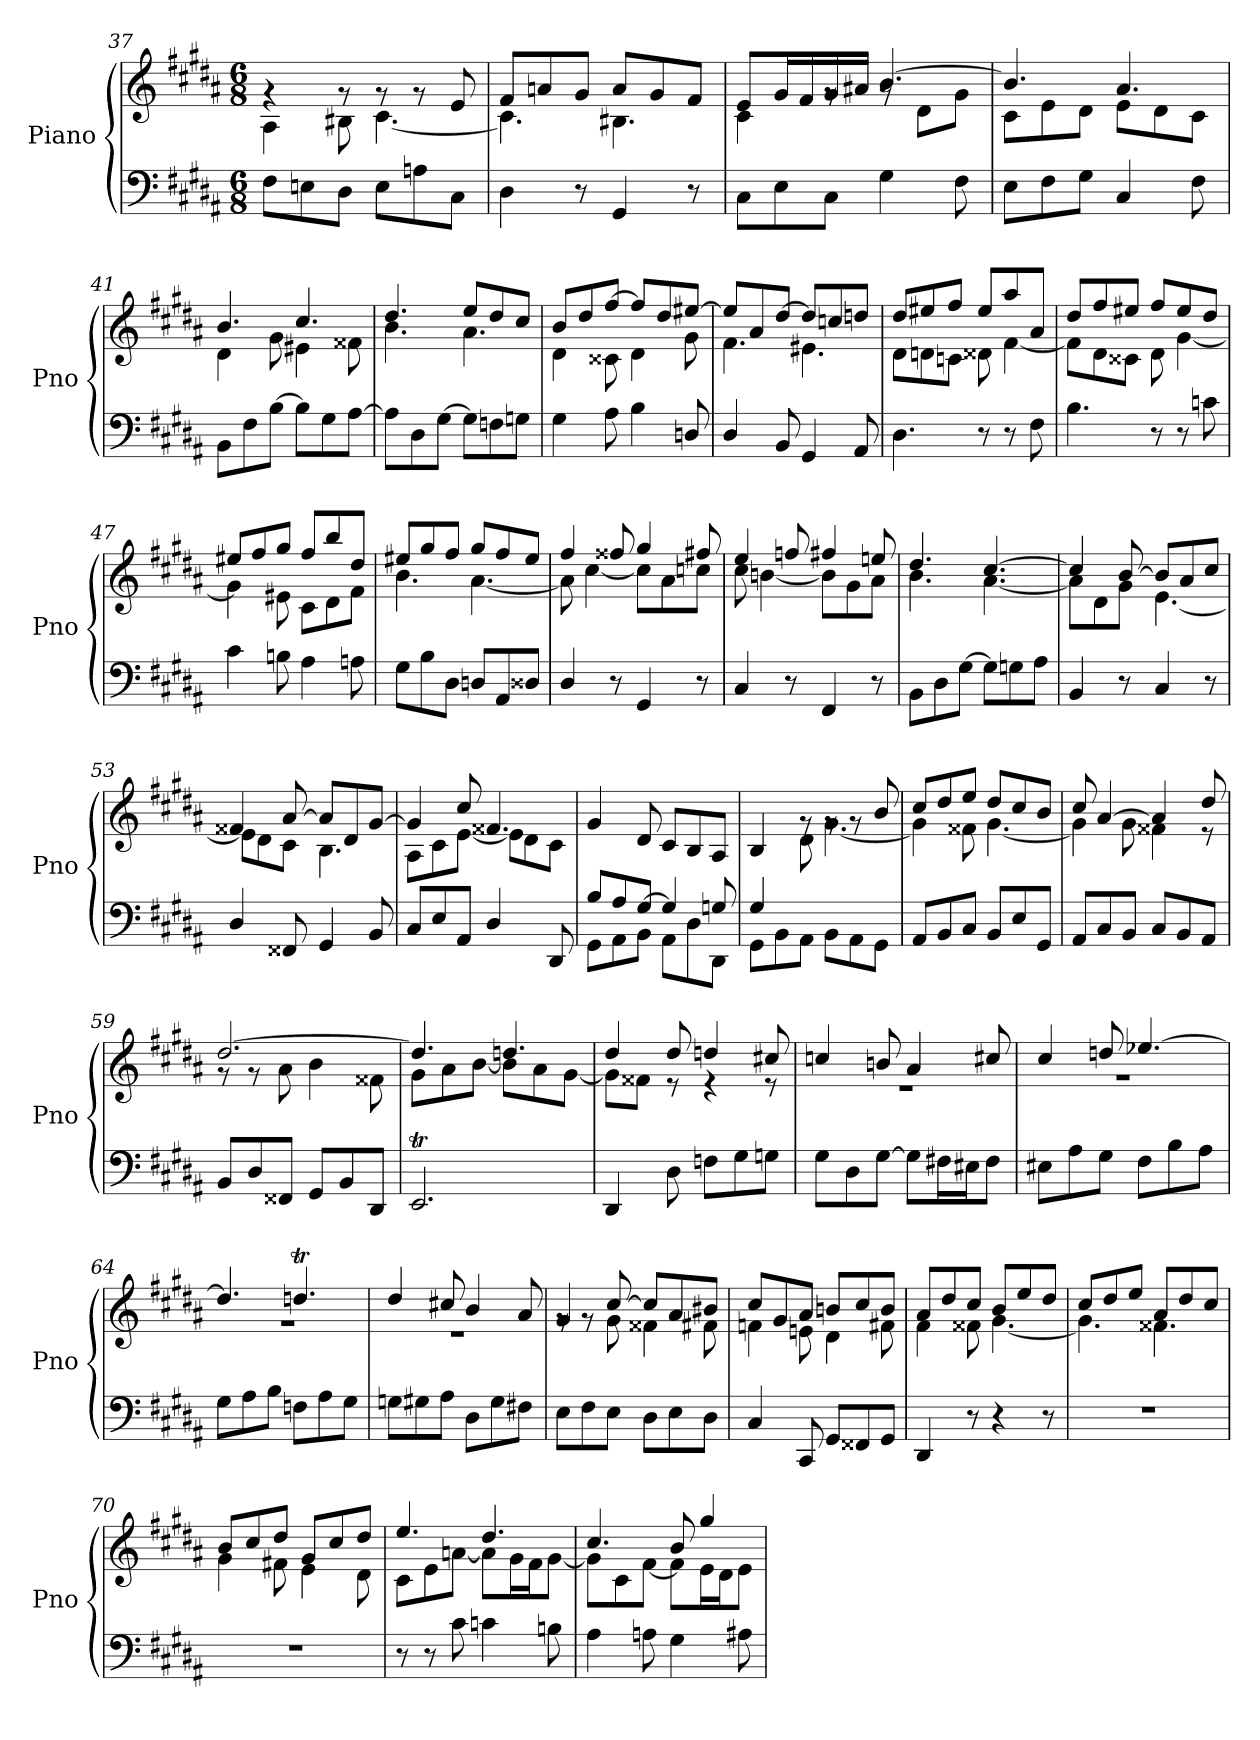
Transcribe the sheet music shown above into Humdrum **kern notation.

**kern	**kern
*part1	*part1
*staff2	*staff1
*I"Piano	*
*I'Pno	*
*clefF4	*clefG2
*k[f#c#g#d#a#]	*k[f#c#g#d#a#]
*M6/8	*M6/8
=37	=37
*	*^
8F#\L	4rg	4A#\
8En\	.	.
8D#\J	8rg	8B#X\
8E\L	8rg	[4.c#\
8An\	8rg	.
8C#\J	8e/	.
=38	=38	=38
4D#\	8f#/L	4.c#\]
.	8an/	.
8r	8g#/J	.
4GG#/	8a/L	4.B#X\
.	8g#/	.
8r	8f#/J	.
=39	=39	=39
8C#\L	8e/L	4c#\
8E\	16g#/L	.
.	16f#/	.
8C#\J	16g#/	8rg
.	16a#X/JJ	.
4G#\	[4.b/	8rg
.	.	8d#\L
8F#\	.	8g#\J
!!LO:LB:g=z	!!
=40	=40	=40
8E\L	4.b/]	8c#\L
8F#\	.	8e\
8G#\J	.	8d#\J
4C#/	4.a#/	8e\L
.	.	8d#\
8F#\	.	8c#\J
=41	=41	=41
8BB\L	4.b/	4d#\
8F#\	.	.
[8B\J	.	8g#\
8B\L]	4.cc#/	4e#X\
8G#\	.	.
[8A#\J	.	8f##X\
=42	=42	=42
8A#\L]	4.dd#/	4.b\
8D#\	.	.
[8G#\J	.	.
8G#\L]	8ee/L	4.a#\
8Fni\	8dd#/	.
8Gni\J	8cc#/J	.
=43	=43	=43
4G#\	8b/L	4d#\
.	8dd#/	.
8A#\	[8ff#/J	8c##X\
4B\	8ff#/L]	4d#\
.	8dd#/	.
8Dni/	[8ee#X/J	8g#\
=44	=44	=44
4D#/	8ee#/L]	4.f#\
.	8a#/	.
8BB/	[8dd#/J	.
4GG#/	8dd#/L]	4.e#X\
.	8ccni/	.
8AA#/	8ddni/J	.
!!LO:LB:g=z	!!
=45	=45	=45
4.D#\	8dd#/L	8d#\L
.	8ee#X/	8dni\
.	8ff#/J	8cni\J
8r	8ee#/L	8d##i\
8r	8aa#/	[4f#\
8F#\	8a#/J	.
=46	=46	=46
4.B\	8dd#/L	8f#\L]
.	8ff#/	8d#\
.	8ee#X/J	8c##X\J
8r	8ff#/L	8d#\
8r	8ee#/	[4g#\
8cni\	8dd#/J	.
=47	=47	=47
4c#\	8ee#X/L	4g#\]
.	8ff#/	.
8Bn\	8gg#/J	8e#X\
4A#\	8ff#/L	8c#\L
.	8bb/	8d#\
8An\	8dd#/J	8f#\J
=48	=48	=48
8G#\L	8ee#X/L	4.b\
8B\	8gg#/	.
8D#\J	8ff#/J	.
8Dni/L	8gg#/L	[4.a#\
8AA#/	8ff#/	.
8D##i/J	8ee#/J	.
=49	=49	=49
4D#/	4ff#/	8a#\]
.	.	[4cc#\
8r	8ff##X/	.
4GG#/	4gg#/	8cc#\L]
.	.	8a#\
8r	8ff#X/	8ccni\J
!!LO:LB:g=z	!!
=50	=50	=50
4C#/	4ee/	8cc#\
.	.	[4bn\
8r	8ffni/	.
4FF#/	4ff#/	8b\L]
.	.	8g#\
8r	8een/	8a#\J
=51	=51	=51
8BB\L	4.dd#/	4.b\
8D#\	.	.
[8G#\J	.	.
8G#\L]	[4.cc#/	[4.a#\
8Gni\	.	.
8A#\J	.	.
=52	=52	=52
4BB/	4cc#/]	8a#\L]
.	.	8d#\
8r	[8b/	8g#\J
4C#/	8b/L]	[4.e\
.	8a#/	.
8r	8cc#/J	.
=53	=53	=53
4D#/	4f##X/	8e\L]
.	.	8d#\
8FF##X/	[8a#/	8c#\J
4GG#/	8a#/L]	4.B\
.	8d#/	.
8BB/	[8g#/J	.
=54	=54	=54
8C#/L	4g#/]	8A#\L
8E/	.	8c#\
8AA#/J	8cc#/	[8e\J
4D#/	4.f##X/	8e\L]
.	.	8d#\
8DD#/	.	8c#\J
*	*v	*v
!!LO:LB:g=z
=55	=55
*^	*
8B/L	8GG#\L	4g#/
8A#/	8AA#\	.
[8G#/J	8BB\J	8d#/
4G#/]	8AA#\L	8c#/L
.	8D#\	8B/
8Gni/	8DD#\J	8A#/J
=56	=56	=56
*	*	*^
4G#/	8GG#\L	4B/	4ryy
.	8BB\	.	.
2ryy	8AA#\J	8rg	8d#\
.	8BB\L	8rg	[4.g#\
.	8AA#\	8rg	.
.	8GG#\J	8b/	.
*v	*v	*	*
=57	=57	=57
8AA#/L	8cc#/L	4g#\]
8BB/	8dd#/	.
8C#/J	8ee/J	8f##X\
8BB/L	8dd#/L	[4.g#\
8E/	8cc#/	.
8GG#/J	8b/J	.
=58	=58	=58
8AA#/L	8cc#/	4g#\]
8C#/	[4a#/	.
8BB/J	.	8g#\
8C#/L	4a#/]	4f##X\
8BB/	.	.
8AA#/J	8dd#/	8r
=59	=59	=59
8BB/L	[2.dd#/	8r
8D#/	.	8r
8FF##X/J	.	8a#\
8GG#/L	.	4b\
8BB/	.	.
8DD#/J	.	8f##X\
=60	=60	=60
2.EET/	4.dd#/]	8g#\L
.	.	8a#\
.	.	[8b\J
.	4.ddni/	8b\L]
.	.	8a#\
.	.	[8g#\J
!!LO:PB:g=z	!!
=61	=61	=61
4DD#/	4dd#/	8g#\L]
.	.	8f##X\J
8D#\	8dd#/	8r
8Fni\L	4ddni/	4r
8G#\	.	.
8Gni\J	8cc#X/	8r
=62	=62	=62
8G#\L	4ccni/	2.r
8D#\	.	.
[8G#\J	8bn/	.
8G#\L]	4a#/	.
16F#X\L	.	.
16E#X\J	.	.
8F#\J	8cc#Xi/	.
=63	=63	=63
8E#X\L	4cc#/	2.r
8A#\	.	.
8G#\J	8ddni/	.
8F#\L	[4.ee-Xi/	.
8B\	.	.
8A#\J	.	.
=64	=64	=64
8G#\L	4.dd#/]	2.r
8A#\	.	.
8B\J	.	.
8Fni\L	4.ddnTi/	.
8A#\	.	.
8G#\J	.	.
=65	=65	=65
8Gni\L	4dd#/	2.r
8G#\	.	.
8A#\J	8cc#X/	.
8D#\L	4b/	.
8G#\	.	.
8F#X\J	8a#/	.
!!LO:LB:g=z	!!
=66	=66	=66
8E\L	4g#/	8rg
8F#\	.	8rg
8E\J	[8cc#/	8g#\
8D#\L	8cc#/L]	4f##X\
8E\	8a#/	.
8D#\J	8b#X/J	8f#X\
=67	=67	=67
4C#/	8cc#/L	4fni\
.	8g#/	.
8CC#/	8a#/J	8en\
8GG#/L	8bn/L	4d#\
8FF##X/	8cc#/	.
8GG#/J	8b/J	8f#Xi\
=68	=68	=68
4DD#/	8a#/L	4f#\
.	8dd#/	.
8r	8cc#/J	8f##X\
4r	8b/L	[4.g#\
.	8ee/	.
8r	8dd#/J	.
=69	=69	=69
2.r	8cc#/L	4.g#\]
.	8dd#/	.
.	8ee/J	.
.	8a#/L	4.f##X\
.	8dd#/	.
.	8cc#/J	.
=70	=70	=70
2.r	8b/L	4g#\
.	8cc#/	.
.	8dd#/J	8f#X\
.	8g#/L	4e\
.	8cc#/	.
.	8dd#/J	8d#\
!!LO:LB:g=z	!!
=71	=71	=71
8r	4.ee/	8c#\L
8r	.	8e\
8c#\	.	[8an\J
4cni\	4.dd#/	8a\L]
.	.	16g#\L
.	.	16f#\J
8Bn\	.	[8g#\J
=72	=72	=72
4A#\	4.cc#/	8g#\L]
.	.	8c#\
8An\	.	[8f#\J
4G#\	8b/	8f#\L]
.	4gg#/	16e\L
.	.	16d#\J
8A#X\	.	8e\J
*	*v	*v
=	=
*-	*-
